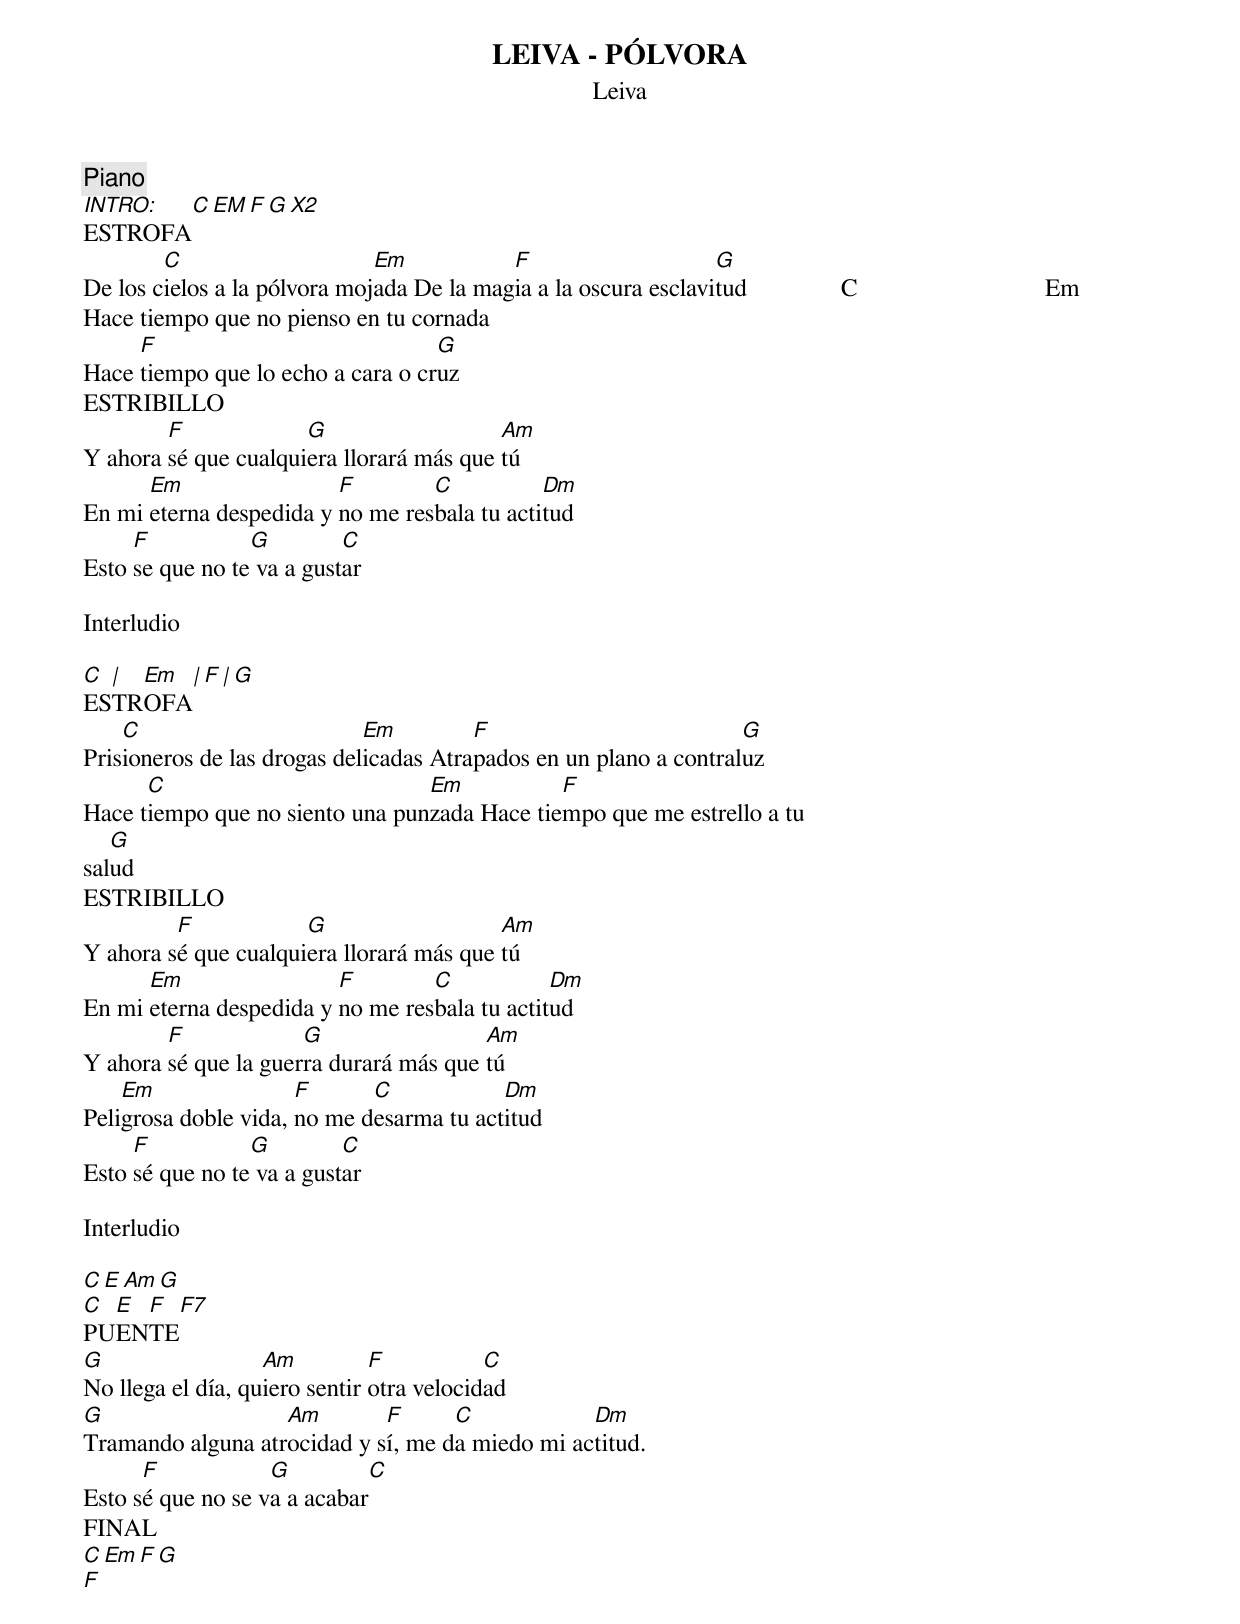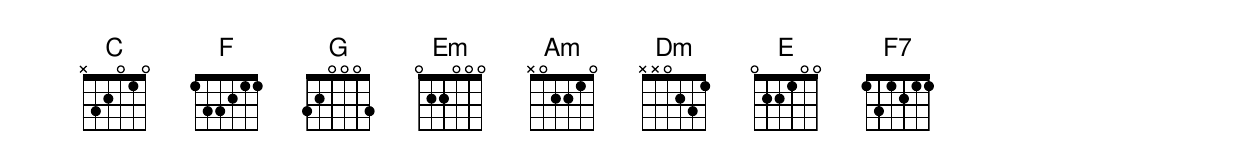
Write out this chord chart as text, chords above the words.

LEIVA - PÓLVORA
Leiva
Piano
INTRO: C EM F G X2
ESTROFA
        C                     Em           F                     G
De los cielos a la pólvora mojada De la magia a la oscura esclavitud               C                              Em
Hace tiempo que no pienso en tu cornada
     F                             G
Hace tiempo que lo echo a cara o cruz
ESTRIBILLO
        F             G                   Am
Y ahora sé que cualquiera llorará más que tú
      Em                 F        C           Dm
En mi eterna despedida y no me resbala tu actitud
     F           G         C
Esto se que no te va a gustar

Interludio

C | Em | F | G
ESTROFA
    C                        Em         F                          G
Prisioneros de las drogas delicadas Atrapados en un plano a contraluz
      C                          Em           F
Hace tiempo que no siento una punzada Hace tiempo que me estrello a tu
   G
salud
ESTRIBILLO
         F            G                   Am
Y ahora sé que cualquiera llorará más que tú
      Em                 F        C            Dm
En mi eterna despedida y no me resbala tu actitud
        F             G                 Am
Y ahora sé que la guerra durará más que tú
    Em                F      C            Dm
Peligrosa doble vida, no me desarma tu actitud
     F           G         C
Esto sé que no te va a gustar

Interludio

C E Am G
C E F  F7
PUENTE
G                  Am          F           C
No llega el día, quiero sentir otra velocidad
G                  Am        F      C            Dm
Tramando alguna atrocidad y sí, me da miedo mi actitud.
      F            G	      C
Esto sé que no se va a acabar
FINAL
C Em F G
F
